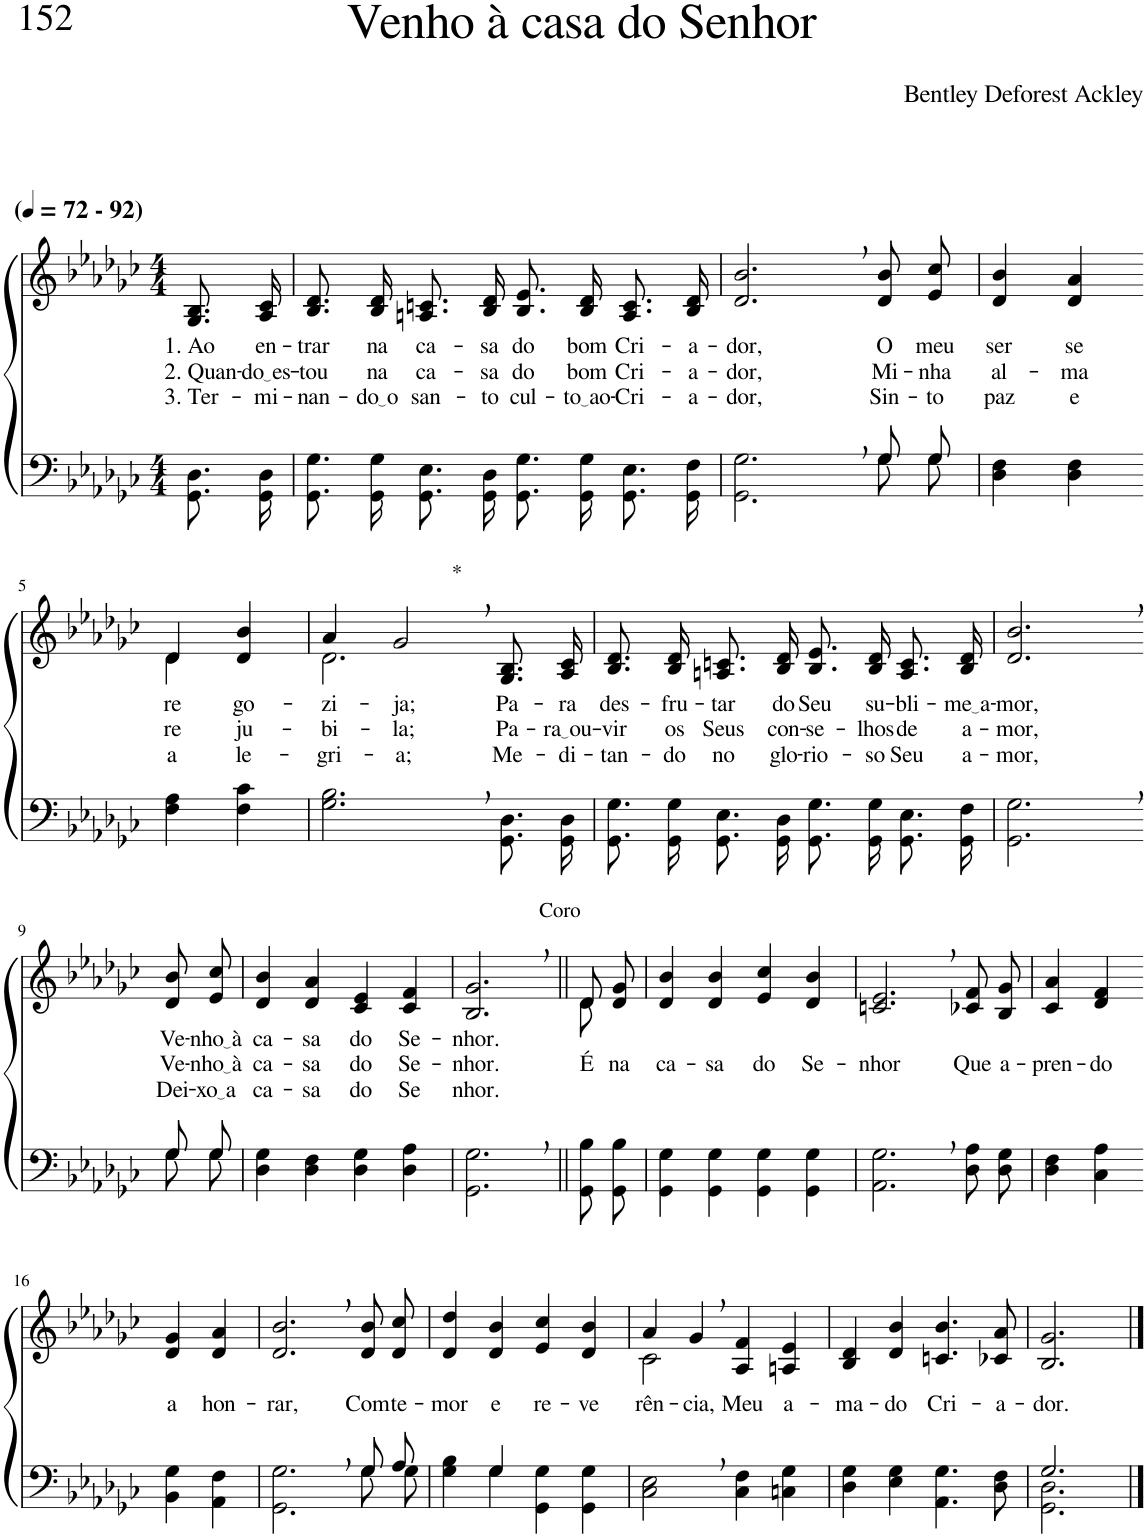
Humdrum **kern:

**kern	**kern	**text	**text	**text
*part2	*part1	*part1	*part1	*part1
*staff2	*staff1	*staff1	*staff1	*staff1
*I"Parte III e IV	*I"Parte I e II	*	*	*
*clefF4	*clefG2	*	*	*
*Trd-1c-2	*Trd-1c-2	*	*	*
*k[b-e-a-d-g-c-]	*k[b-e-a-d-g-c-]	*	*	*
*M4/4	*M4/4	*	*	*
*MM72	*MM72	*	*	*
=1	=1	=1	=1	=1
!	!LO:TX:a:B:t=(	!	!	!
!	!LO:TX:a:B:t=- 92)	!	!	!
!	!	!LO:LY:b	!LO:LY:b	!LO:LY:b
8.GG-/ 8.D-/L	8.G-/ 8.B-/L	1. Ao	2. Quan-	3. Ter-
!	!	!LO:LY:b	!LO:LY:b	!LO:LY:b
16GG-/ 16D-/Jk	16A-/ 16c-/Jk	en-	do es	-mi-
=2	=2	=2	=2	=2
!	!	!LO:LY:b	!LO:LY:b	!LO:LY:b
8.GG-/ 8.G-/L	8.B-/ 8.d-/L	-trar	-tou	-nan-
!	!	!LO:LY:b	!LO:LY:b	!LO:LY:b
16GG-/ 16G-/Jk	16B-/ 16d-/Jk	na	na	do o
!	!	!LO:LY:b	!LO:LY:b	!LO:LY:b
8.GG-/ 8.E-/L	8.An/ 8.cn/L	ca-	ca-	san-
!	!	!LO:LY:b	!LO:LY:b	!LO:LY:b
16GG-/ 16D-/Jk	16B-/ 16d-/Jk	-sa	-sa	-to
!	!	!LO:LY:b	!LO:LY:b	!LO:LY:b
8.GG-/ 8.G-/L	8.B-/ 8.e-/L	do	do	cul-
!	!	!LO:LY:b	!LO:LY:b	!LO:LY:b
16GG-/ 16G-/Jk	16B-/ 16d-/Jk	bom	bom	to ao
!	!	!LO:LY:b	!LO:LY:b	!LO:LY:b
8.GG-/ 8.E-/L	8.A/ 8.c/L	Cri-	Cri-	-Cri-
!	!	!LO:LY:b	!LO:LY:b	!LO:LY:b
16GG-/ 16F/Jk	16B-/ 16d-/Jk	-a-	-a-	-a-
=3	=3	=3	=3	=3
*^	*	*	*	*
!	!	!	!LO:LY:b	!LO:LY:b	!LO:LY:b
2.ryy	2.GG-\ 2.G-\	2.d-/, 2.b-/,	-dor,	-dor,	-dor,
!	!	!	!LO:LY:b	!LO:LY:b	!LO:LY:b
8G-/L	8G-\L	8d-/ 8b-/L	O	Mi-	Sin-
!	!	!	!LO:LY:b	!LO:LY:b	!LO:LY:b
8G-/J	8G-\J	8e-/ 8cc-/J	meu	-nha	-to
=4	=4	=4	=4	=4	=4
!	!	!	!LO:LY:b	!LO:LY:b	!LO:LY:b
*v	*v	*	*	*	*
4D-\ 4F\	4d-/ 4b-/	ser	al-	paz
!	!	!LO:LY:b	!LO:LY:b	!LO:LY:b
4D-\ 4F\	4d-/ 4a-/	se	-ma	e
!!LO:LB:g=z
=5-	=5-	=5-	=5-	=5-
*	*^	*	*	*
!	!	!	!LO:LY:b	!LO:LY:b	!LO:LY:b
4F\ 4A-\	4d-/	4d-\	re-	re-	a-
!	!	!	!LO:LY:b	!LO:LY:b	!LO:LY:b
4F\ 4c-\	4d-/ 4b-/	4ryy	-go-	-ju-	-le-
=6	=6	=6	=6	=6	=6
!	!	!	!LO:LY:b	!LO:LY:b	!LO:LY:b
2.G-\, 2.B-\,	2.d-,\	4a-/	-zi-	-bi-	-gri-
!	!	!LO:TX:a:t=*	!	!	!
!	!	!	!LO:LY:b	!LO:LY:b	!LO:LY:b
.	.	2g-/	-ja;	-la;	-a;
!	!	!	!LO:LY:b	!LO:LY:b	!LO:LY:b
8.GG-/ 8.D-/L	4ryy	8.G-/ 8.B-/L	Pa-	Pa-	Me-
!	!	!	!LO:LY:b	!LO:LY:b	!LO:LY:b
16GG-/ 16D-/Jk	.	16A-/ 16c-/Jk	-ra	ra ou	-di-
=7	=7	=7	=7	=7	=7
!	!	!	!LO:LY:b	!LO:LY:b	!LO:LY:b
*	*v	*v	*	*	*
8.GG-/ 8.G-/L	8.B-/ 8.d-/L	des-	-vir	-tan-
!	!	!LO:LY:b	!LO:LY:b	!LO:LY:b
16GG-/ 16G-/Jk	16B-/ 16d-/Jk	-fru-	os	-do
!	!	!LO:LY:b	!LO:LY:b	!LO:LY:b
8.GG-/ 8.E-/L	8.An/ 8.cn/L	-tar	Seus	no
!	!	!LO:LY:b	!LO:LY:b	!LO:LY:b
16GG-/ 16D-/Jk	16B-/ 16d-/Jk	do	con-	glo-
!	!	!LO:LY:b	!LO:LY:b	!LO:LY:b
8.GG-/ 8.G-/L	8.B-/ 8.e-/L	Seu	-se-	-rio-
!	!	!LO:LY:b	!LO:LY:b	!LO:LY:b
16GG-/ 16G-/Jk	16B-/ 16d-/Jk	su-	-lhos	-so
!	!	!LO:LY:b	!LO:LY:b	!LO:LY:b
8.GG-/ 8.E-/L	8.A/ 8.c/L	-bli-	de	Seu
!	!	!LO:LY:b	!LO:LY:b	!LO:LY:b
16GG-/ 16F/Jk	16B-/ 16d-/Jk	me a	a-	a-
=8	=8	=8	=8	=8
!	!	!LO:LY:b	!LO:LY:b	!LO:LY:b
2.GG-\, 2.G-\,	2.d-/, 2.b-/,	-mor,	-mor,	-mor,
!!LO:LB:g=z
=9-	=9-	=9-	=9-	=9-
*^	*	*	*	*
!	!	!	!LO:LY:b	!LO:LY:b	!LO:LY:b
8G-/L	8G-\L	8d-/ 8b-/L	Ve-	Ve-	Dei-
!	!	!	!LO:LY:b	!LO:LY:b	!LO:LY:b
8G-/J	8G-\J	8e-/ 8cc-/J	nho à	nho à	xo a
=10	=10	=10	=10	=10	=10
!	!	!	!LO:LY:b	!LO:LY:b	!LO:LY:b
*v	*v	*	*	*	*
4D-\ 4G-\	4d-/ 4b-/	ca-	ca-	ca-
!	!	!LO:LY:b	!LO:LY:b	!LO:LY:b
4D-\ 4F\	4d-/ 4a-/	-sa	-sa	-sa
!	!	!LO:LY:b	!LO:LY:b	!LO:LY:b
4D-\ 4G-\	4c-/ 4e-/	do	do	do
!	!	!LO:LY:b	!LO:LY:b	!LO:LY:b
4D-\ 4A-\	4c-/ 4f/	Se-	Se-	Se
=11	=11	=11	=11	=11
!	!LO:TX:a:t=Coro	!	!	!
!	!	!LO:LY:b	!LO:LY:b	!LO:LY:b
2.GG-\, 2.G-\,	2.B-/, 2.g-/,	-nhor.	-nhor.	nhor.
=12||	=12||	=12||	=12||	=12||
*	*^	*	*	*
!	!	!	!	!LO:LY:b	!
8GG-\ 8B-\L	8d-/L	8d-\	.	É	.
!	!	!	!	!LO:LY:b	!
8GG-\ 8B-\J	8d-/ 8g-/J	8ryy	.	na	.
=13	=13	=13	=13	=13	=13
!	!	!	!	!LO:LY:b	!
*	*v	*v	*	*	*
4GG-\ 4G-\	4d-/ 4b-/	.	ca-	.
!	!	!	!LO:LY:b	!
4GG-\ 4G-\	4d-/ 4b-/	.	-sa	.
!	!	!	!LO:LY:b	!
4GG-\ 4G-\	4e-/ 4cc-/	.	do	.
!	!	!	!LO:LY:b	!
4GG-\ 4G-\	4d-/ 4b-/	.	Se-	.
=14	=14	=14	=14	=14
!	!	!	!LO:LY:b	!
2.AA-\, 2.G-\,	2.cn/, 2.e-/,	.	-nhor	.
!	!	!	!LO:LY:b	!
8D-\ 8A-\L	8c-X/ 8f/L	.	Que	.
!	!	!	!LO:LY:b	!
8D-\ 8G-\J	8B-/ 8g-/J	.	a-	.
=15	=15	=15	=15	=15
!	!	!	!LO:LY:b	!
4D-\ 4F\	4c-/ 4a-/	.	-pren-	.
!	!	!	!LO:LY:b	!
4C-\ 4A-\	4d-/ 4f/	.	-do	.
!!LO:LB:g=z
=16-	=16-	=16-	=16-	=16-
!	!	!LO:LY:b	!	!
4BB-\ 4G-\	4d-/ 4g-/	a	.	.
!	!	!LO:LY:b	!	!
4AA-\ 4F\	4d-/ 4a-/	hon-	.	.
=17	=17	=17	=17	=17
*^	*	*	*	*
!	!	!	!LO:LY:b	!	!
2.ryy	2.GG-\ 2.G-\	2.d-/, 2.b-/,	-rar,	.	.
!	!	!	!LO:LY:b	!	!
8G-/L	8G-\L	8d-/ 8b-/L	Com	.	.
!	!	!	!LO:LY:b	!	!
8A-/J	8G-\J	8d-/ 8cc-/J	te-	.	.
=18	=18	=18	=18	=18	=18
!	!	!	!LO:LY:b	!	!
4ryy	4G-\ 4B-\	4d-/ 4dd-/	-mor	.	.
!	!	!	!LO:LY:b	!	!
4G-/	4G-\	4d-/ 4b-/	e	.	.
!	!	!	!LO:LY:b	!	!
2ryy	4GG-\ 4G-\	4e-/ 4cc-/	re-	.	.
!	!	!	!LO:LY:b	!	!
.	4GG-\ 4G-\	4d-/ 4b-/	-ve-	.	.
=19	=19	=19	=19	=19	=19
*	*	*^	*	*	*
!	!	!	!	!LO:LY:b	!	!
*v	*v	*	*	*	*	*
2C-\, 2E-\,	4a-/	2c-\	-rên-	.	.
!	!	!	!LO:LY:b	!	!
.	4g-,/	.	-cia,	.	.
!	!	!	!LO:LY:b	!	!
4C-\ 4F\	4A-/ 4f/	2ryy	Meu	.	.
!	!	!	!LO:LY:b	!	!
4Cn\ 4G-\	4An/ 4e-/	.	a-	.	.
*	*v	*v	*	*	*
=20	=20	=20	=20	=20
!	!	!LO:LY:b	!	!
4D-\ 4G-\	4B-/ 4d-/	-ma-	.	.
!	!	!LO:LY:b	!	!
4E-\ 4G-\	4d-/ 4b-/	-do	.	.
!	!	!LO:LY:b	!	!
4.AA-\ 4.G-\	4.cn/ 4.b-/	Cri-	.	.
!	!	!LO:LY:b	!	!
8D-\ 8F\	8c-X/ 8a-/	-a-	.	.
=21	=21	=21	=21	=21
*^	*	*	*	*
!	!	!	!LO:LY:b	!	!
2.G-/	2.GG-\ 2.D-\	2.B-/ 2.g-/	-dor.	.	.
*v	*v	*	*	*	*
==	==	==	==	==
*-	*-	*-	*-	*-
